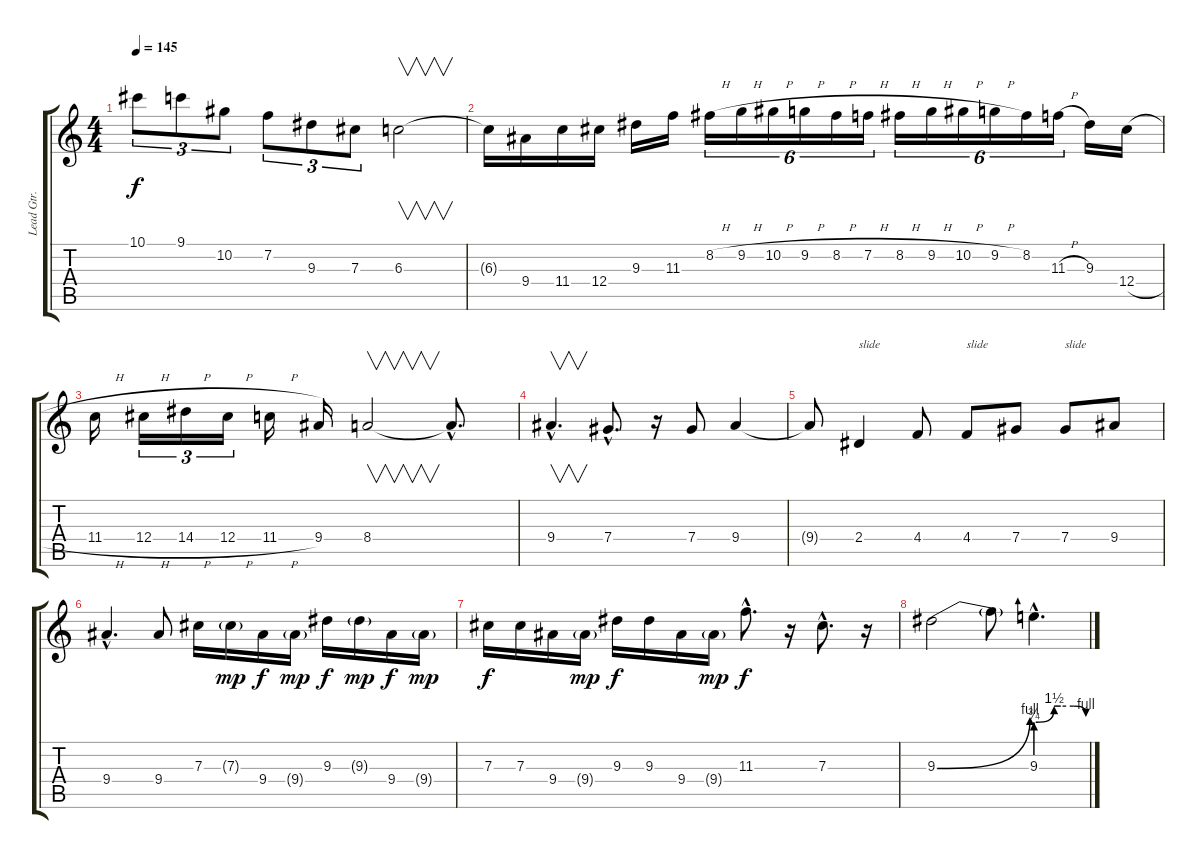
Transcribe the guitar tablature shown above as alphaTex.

\track ("Lead Gtr." "Lead Gtr.") {instrument distortionguitar}
\staff {score tabs}
\tuning (Eb4 Bb3 Gb3 Db3 Ab2 Eb2) {hide}
\ts (4 4)
\tempo 145
\clef g2
\ks c
10.1.8{tu (3 2) dy f} 9.1.8{tu (3 2)} 10.2.8{tu (3 2)} 7.2.8{tu (3 2)} 9.3.8{tu (3 2)} 7.3.8{tu (3 2)} 6.3.2{v} |
6.3{t}.16 9.4.16 11.4.16 12.4.16 9.3.16 11.3.16 8.2{h}.16{tu (6 4)} 9.2{h}.16{tu (6 4)} 10.2{h}.16{tu (6 4)} 9.2{h}.16{tu (6 4)} 8.2{h}.16{tu (6 4)} 7.2{h}.16{tu (6 4)} 8.2{h}.16{tu (6 4)} 9.2{h}.16{tu (6 4)} 10.2{h}.16{tu (6 4)} 9.2{h}.16{tu (6 4)} 8.2.16{tu (6 4)} 11.3{h}.16{tu (6 4)} 9.3.16 12.4{h}.16 |
11.4{h}.16 12.4{h}.16{tu (3 2)} 14.4{h}.16{tu (3 2)} 12.4{h}.16{tu (3 2)} 11.4{h}.16 9.4.16 8.4.2{v} 8.4{hac t}.8{d} |
9.4{hac}.4{v d} 7.4{hac}.8{d} r.16 7.4.8 9.4.4 |
9.4{t}.8 2.4.4{txt "slide"} 4.4.8 4.4.8{txt "slide"} 7.4.8 7.4.8{txt "slide"} 9.4.8 |
9.4{hac}.4{d} 9.4.8 7.3.16 7.3{g}.16{dy mp} 9.4.16{dy f} 9.4{g}.16{dy mp} 9.3.16{dy f} 9.3{g}.16{dy mp} 9.4.16{dy f} 9.4{g}.16{dy mp} |
7.3.16{dy f} 7.3.16 9.4.16 9.4{g}.16{dy mp} 9.3.16{dy f} 9.3.16 9.4.16 9.4{g}.16{dy mp} 11.3{hac}.8{d dy f} r.16 7.3{hac}.8{d} r.16 |
9.3{be (bend 0 0 60 4)}.2 9.3{t}.8 9.3{be (custom 0 3 22 6 30 6 45 6 60 4) hac}.4{d}
